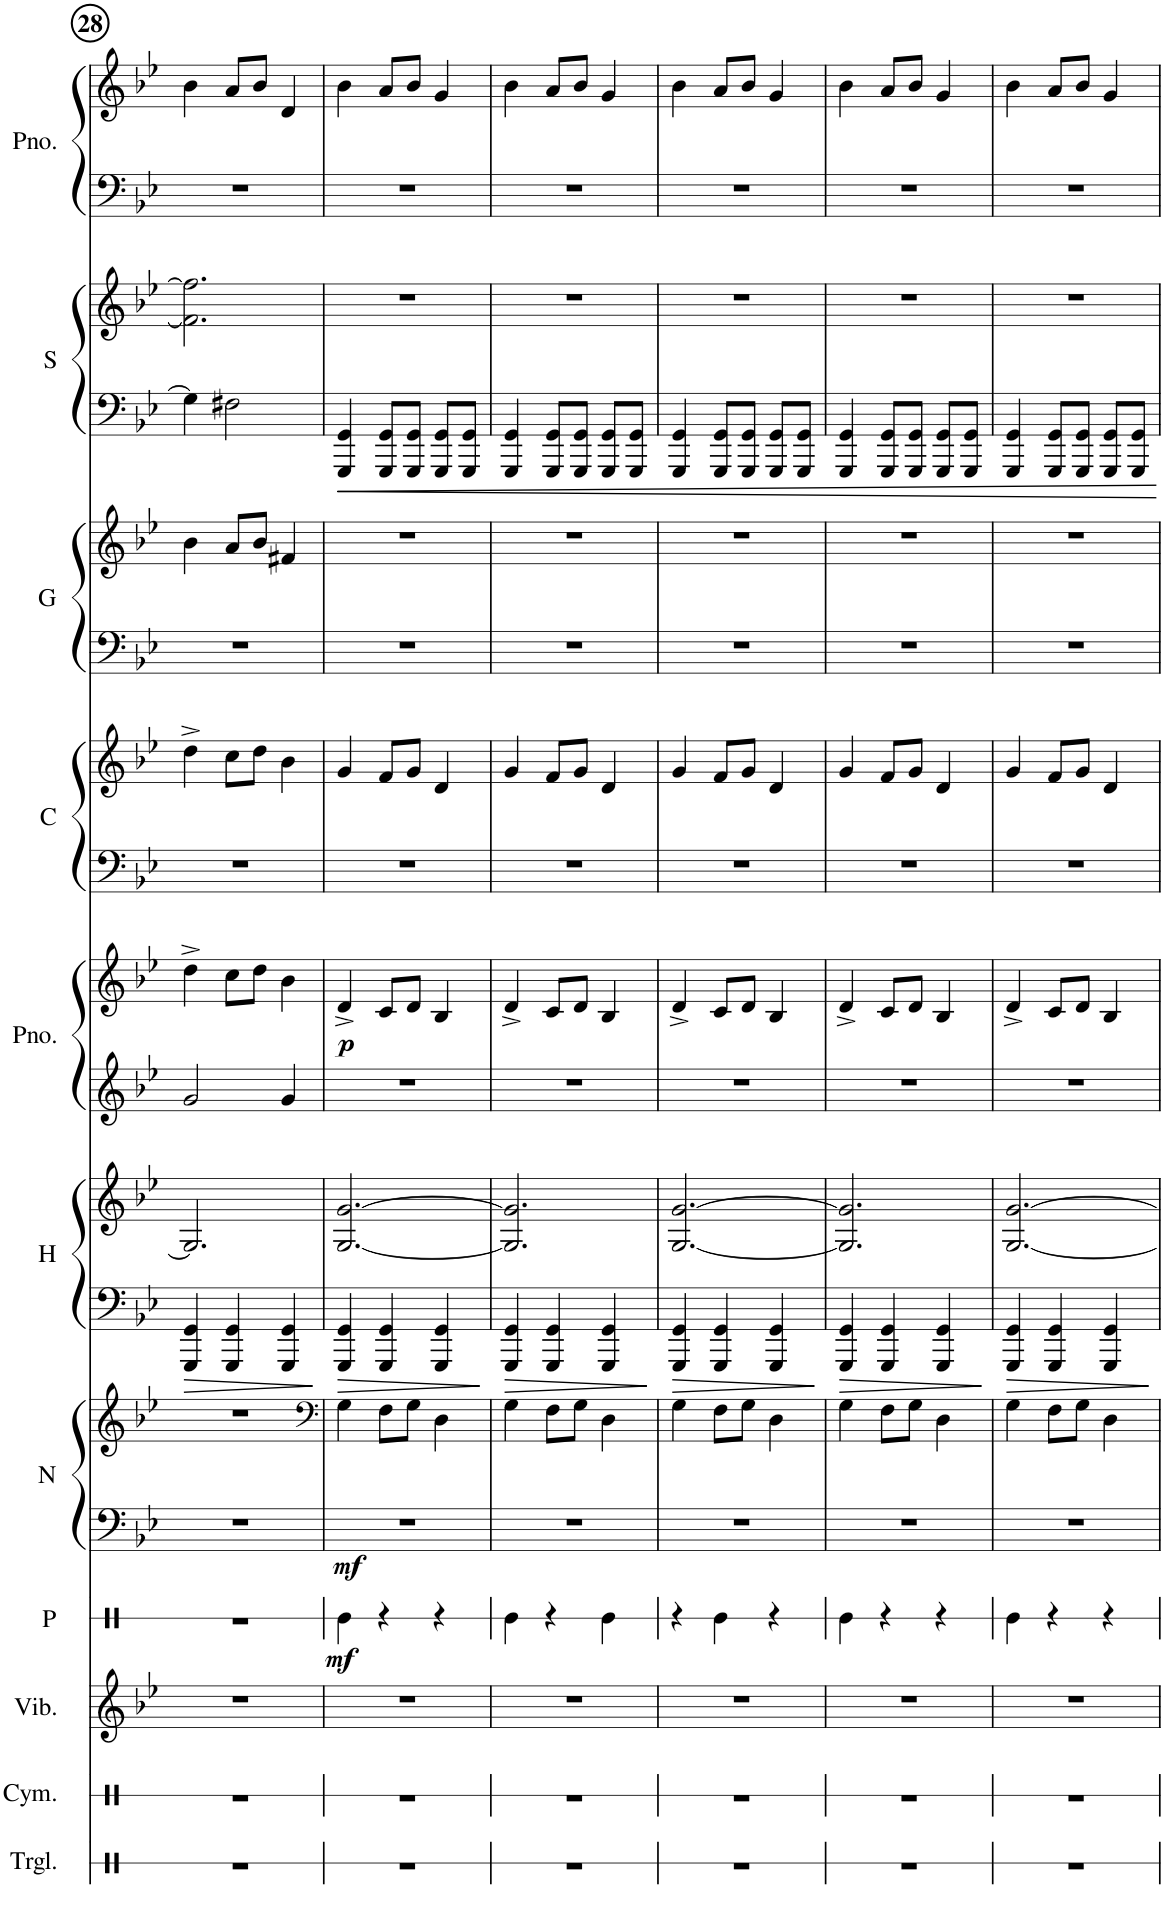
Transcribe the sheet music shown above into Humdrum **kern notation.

**kern	**kern	**kern	**kern	**dynam	**kern	**kern	**dynam	**kern	**kern	**kern	**kern	**dynam	**kern	**kern	**kern	**kern	**kern	**kern	**kern	**kern
*part11	*part10	*part9	*part8	*part8	*part7	*part7	*part7	*part6	*part6	*part5	*part5	*part5	*part4	*part4	*part3	*part3	*part2	*part2	*part1	*part1
*staff18	*staff17	*staff16	*staff15	*staff15	*staff14	*staff13	*staff13/14	*staff12	*staff11	*staff10	*staff9	*staff9/10	*staff8	*staff7	*staff6	*staff5	*staff4	*staff3	*staff2	*staff1
*I"Triangle	*I"Cymbal	*I"Vibraphone	*I"Panda	*	*I"Nate?	*	*	*I"Makeup Cake	*	*I"Piano	*	*	*I"Wyoming	*	*I"Dumb One	*	*I"SANTA!	*	*I"Piano	*
*I'Trgl.	*I'Cym.	*I'Vib.	*I'P	*	*I'N	*	*	*	*	*I'Pno.	*	*	*	*	*	*	*I'S	*	*I'Pno.	*
!!LO:PB:g=z
*clefX	*clefX	*clefG2	*clefX	*	*clefF4	*clefG2	*	*clefF4	*clefG2	*clefG2	*clefG2	*	*clefF4	*clefG2	*clefF4	*clefG2	*clefF4	*clefG2	*clefF4	*clefG2
*k[]	*k[]	*k[b-e-]	*k[]	*	*k[b-e-]	*k[b-e-]	*	*k[b-e-]	*k[b-e-]	*k[b-e-]	*k[b-e-]	*	*k[b-e-]	*k[b-e-]	*k[b-e-]	*k[b-e-]	*k[b-e-]	*k[b-e-]	*k[b-e-]	*k[b-e-]
*M3/4	*M3/4	*M3/4	*M3/4	*	*M3/4	*M3/4	*	*M3/4	*M3/4	*M3/4	*M3/4	*	*M3/4	*M3/4	*M3/4	*M3/4	*M3/4	*M3/4	*M3/4	*M3/4
=28	=28	=28	=28	=28	=28	=28	=28	=28	=28	=28	=28	=28	=28	=28	=28	=28	=28	=28	=28	=28
2.r	2.r	2.r	2.r	.	2.r	2.r	.	4GGG/ 4GG/	2.G/]	2g/	4dd^\	.	2.r	4dd^\	2.r	4b-\	4G\]	2.f#\] 2.ff#\]	2.r	4b-\
.	.	.	.	.	.	.	.	4GGG/ 4GG/	.	.	8cc\L	.	.	8cc\L	.	8a/L	2F#X\	.	.	8a/L
.	.	.	.	.	.	.	.	.	.	.	8dd\J	.	.	8dd\J	.	8b-/J	.	.	.	8b-/J
.	.	.	.	.	.	.	.	4GGG/ 4GG/	.	4g/	4b-\	.	.	4b-\	.	4f#X/	.	.	.	4d/
=29	=29	=29	=29	=29	=29	=29	=29	=29	=29	=29	=29	=29	=29	=29	=29	=29	=29	=29	=29	=29
*	*	*	*	*	*	*clefF4	*	*	*	*	*	*	*	*	*	*	*	*	*	*
!	!	!	!	!LO:DY:b	!	!	!LO:DY:b=2	!	!	!	!	!LO:DY:b	!	!	!	!	!	!	!	!
2.r	2.r	2.r	4Re\	mf	2.r	4G\	mf	4GGG/ 4GG/	[2.G/ [2.g/	2.r	4d^/	p	2.r	4g/	2.r	2.r	4GGG/ 4GG/	2.r	2.r	4b-\
.	.	.	4r	.	.	8F\L	.	4GGG/ 4GG/	.	.	8c/L	.	.	8f/L	.	.	8GGG/ 8GG/L	.	.	8a/L
.	.	.	.	.	.	8G\J	.	.	.	.	8d/J	.	.	8g/J	.	.	8GGG/ 8GG/J	.	.	8b-/J
.	.	.	4r	.	.	4D\	.	4GGG/ 4GG/	.	.	4B-/	.	.	4d/	.	.	8GGG/ 8GG/L	.	.	4g/
.	.	.	.	.	.	.	.	.	.	.	.	.	.	.	.	.	8GGG/ 8GG/J	.	.	.
=30	=30	=30	=30	=30	=30	=30	=30	=30	=30	=30	=30	=30	=30	=30	=30	=30	=30	=30	=30	=30
2.r	2.r	2.r	4Re\	.	2.r	4G\	.	4GGG/ 4GG/	2.G/] 2.g/]	2.r	4d^/	.	2.r	4g/	2.r	2.r	4GGG/ 4GG/	2.r	2.r	4b-\
.	.	.	4r	.	.	8F\L	.	4GGG/ 4GG/	.	.	8c/L	.	.	8f/L	.	.	8GGG/ 8GG/L	.	.	8a/L
.	.	.	.	.	.	8G\J	.	.	.	.	8d/J	.	.	8g/J	.	.	8GGG/ 8GG/J	.	.	8b-/J
.	.	.	4Re\	.	.	4D\	.	4GGG/ 4GG/	.	.	4B-/	.	.	4d/	.	.	8GGG/ 8GG/L	.	.	4g/
.	.	.	.	.	.	.	.	.	.	.	.	.	.	.	.	.	8GGG/ 8GG/J	.	.	.
=31	=31	=31	=31	=31	=31	=31	=31	=31	=31	=31	=31	=31	=31	=31	=31	=31	=31	=31	=31	=31
2.r	2.r	2.r	4r	.	2.r	4G\	.	4GGG/ 4GG/	[2.G/ [2.g/	2.r	4d^/	.	2.r	4g/	2.r	2.r	4GGG/ 4GG/	2.r	2.r	4b-\
.	.	.	4Re\	.	.	8F\L	.	4GGG/ 4GG/	.	.	8c/L	.	.	8f/L	.	.	8GGG/ 8GG/L	.	.	8a/L
.	.	.	.	.	.	8G\J	.	.	.	.	8d/J	.	.	8g/J	.	.	8GGG/ 8GG/J	.	.	8b-/J
.	.	.	4r	.	.	4D\	.	4GGG/ 4GG/	.	.	4B-/	.	.	4d/	.	.	8GGG/ 8GG/L	.	.	4g/
.	.	.	.	.	.	.	.	.	.	.	.	.	.	.	.	.	8GGG/ 8GG/J	.	.	.
=32	=32	=32	=32	=32	=32	=32	=32	=32	=32	=32	=32	=32	=32	=32	=32	=32	=32	=32	=32	=32
2.r	2.r	2.r	4Re\	.	2.r	4G\	.	4GGG/ 4GG/	2.G/] 2.g/]	2.r	4d^/	.	2.r	4g/	2.r	2.r	4GGG/ 4GG/	2.r	2.r	4b-\
.	.	.	4r	.	.	8F\L	.	4GGG/ 4GG/	.	.	8c/L	.	.	8f/L	.	.	8GGG/ 8GG/L	.	.	8a/L
.	.	.	.	.	.	8G\J	.	.	.	.	8d/J	.	.	8g/J	.	.	8GGG/ 8GG/J	.	.	8b-/J
.	.	.	4r	.	.	4D\	.	4GGG/ 4GG/	.	.	4B-/	.	.	4d/	.	.	8GGG/ 8GG/L	.	.	4g/
.	.	.	.	.	.	.	.	.	.	.	.	.	.	.	.	.	8GGG/ 8GG/J	.	.	.
=33	=33	=33	=33	=33	=33	=33	=33	=33	=33	=33	=33	=33	=33	=33	=33	=33	=33	=33	=33	=33
2.r	2.r	2.r	4Re\	.	2.r	4G\	.	4GGG/ 4GG/	[2.G/ [2.g/	2.r	4d^/	.	2.r	4g/	2.r	2.r	4GGG/ 4GG/	2.r	2.r	4b-\
.	.	.	4r	.	.	8F\L	.	4GGG/ 4GG/	.	.	8c/L	.	.	8f/L	.	.	8GGG/ 8GG/L	.	.	8a/L
.	.	.	.	.	.	8G\J	.	.	.	.	8d/J	.	.	8g/J	.	.	8GGG/ 8GG/J	.	.	8b-/J
.	.	.	4r	.	.	4D\	.	4GGG/ 4GG/	.	.	4B-/	.	.	4d/	.	.	8GGG/ 8GG/L	.	.	4g/
.	.	.	.	.	.	.	.	.	.	.	.	.	.	.	.	.	8GGG/ 8GG/J	.	.	.
=	=	=	=	=	=	=	=	=	=	=	=	=	=	=	=	=	=	=	=	=
*-	*-	*-	*-	*-	*-	*-	*-	*-	*-	*-	*-	*-	*-	*-	*-	*-	*-	*-	*-	*-
